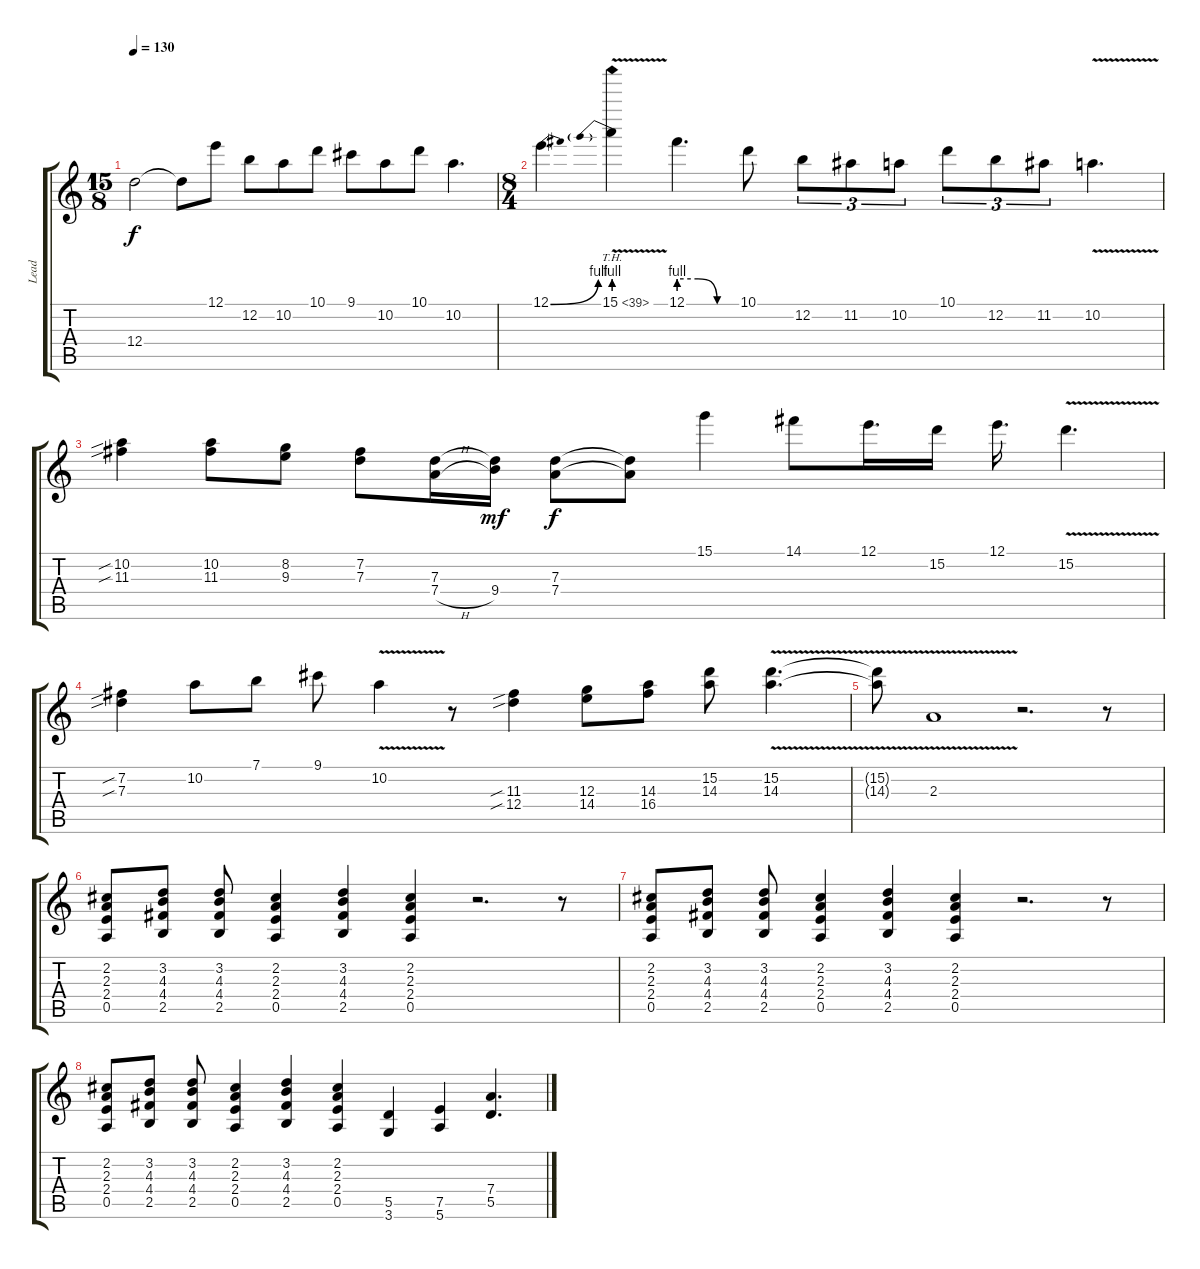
\track ("Lead" "Lead") {instrument distortionguitar}
\staff {score tabs}
\tuning (E4 B3 G3 D3 A2 E2) {hide}
\ts (15 8)
\tempo 130
\clef g2
\ks c
12.4.2{dy f} 12.4{t}.8 12.1.8 12.2.8 10.2.8 10.1.8 9.1.8 10.2.8 10.1.8 10.2.4{d} |
\ts (8 4)
12.1{be (bend 0 0 60 4)}.4{d} 15.1{be (prebend 0 4 60 4) th 24 v}.4 12.1{be (custom 0 4 20 4 40 0 60 0)}.4{d} 10.1.8 12.2.8{tu (3 2)} 11.2.8{tu (3 2)} 10.2.8{tu (3 2)} 10.1.8{tu (3 2)} 12.2.8{tu (3 2)} 11.2.8{tu (3 2)} 10.2{v}.4{d} |
(10.2{sib} 11.3{sib}).4 (10.2 11.3).8 (8.2 9.3).8 (7.2 7.3).8 (7.3 7.4{h}).16 (7.3{t} 9.4).16{dy mf} (7.3 7.4).8{dy f} (7.3{t} 7.4{t}).8 15.1.4 14.1.8 12.1.16{d} 15.2.16 12.1.16{d} 15.2{v}.4{d} |
(7.2{sib} 7.3{sib}).4 10.2.8 7.1.8 9.1.8 10.2{v}.4 r.8 (11.3{sib} 12.4{sib}).4 (12.3 14.4).8 (14.3 16.4).8 (15.2 14.3).8 (15.2{v} 14.3{v}).4{d} |
(15.2{t} 14.3{t}).8 2.3{v}.1 r.2{d} r.8 |
(2.2 2.3 2.4 0.5).8 (3.2 4.3 4.4 2.5).8 (3.2 4.3 4.4 2.5).8 (2.2 2.3 2.4 0.5).4 (3.2 4.3 4.4 2.5).4 (2.2 2.3 2.4 0.5).4 r.2{d} r.8 |
(2.2 2.3 2.4 0.5).8 (3.2 4.3 4.4 2.5).8 (3.2 4.3 4.4 2.5).8 (2.2 2.3 2.4 0.5).4 (3.2 4.3 4.4 2.5).4 (2.2 2.3 2.4 0.5).4 r.2{d} r.8 |
(2.2 2.3 2.4 0.5).8 (3.2 4.3 4.4 2.5).8 (3.2 4.3 4.4 2.5).8 (2.2 2.3 2.4 0.5).4 (3.2 4.3 4.4 2.5).4 (2.2 2.3 2.4 0.5).4 (5.5 3.6).4 (7.5 5.6).4 (7.4 5.5).4{d}
